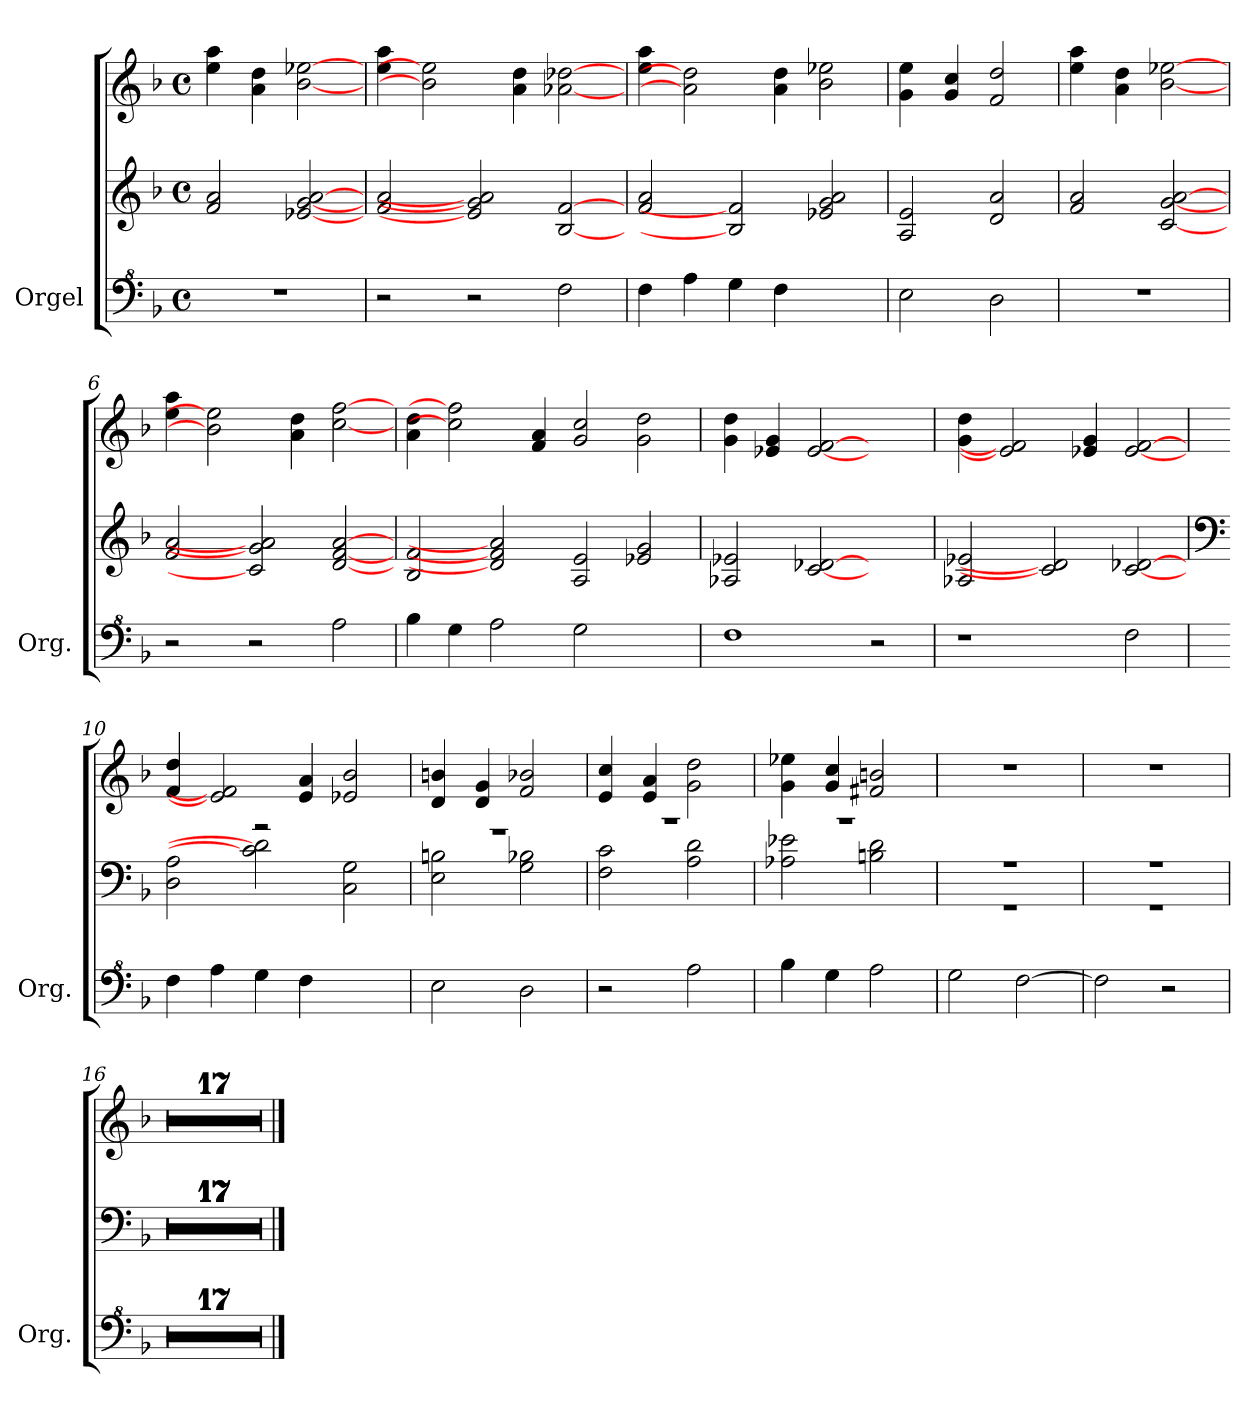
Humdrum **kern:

**kern	**kern	**kern
*part1	*part1	*part1
*staff3	*staff2	*staff1
*I"Orgel	*	*
*I'Org.	*	*
*clefF^4	*clefG2	*clefG2
*k[b-]	*k[b-]	*k[b-]
*M4/4	*M4/4	*M4/4
*met(c)	*met(c)	*met(c)
=1	=1	=1
1r	2f/ 2a/	4ee\ 4aa\
.	.	4a\ 4dd\
.	[2e-X [2g [2a	[2b- [2ee-X
=2	=2	=2
2r	2f/ 2a/	4ee\ 4aa\
.	.	2b-] 2ee-]
2r	2e-] 2g] 2a]	.
.	.	4a\ 4dd\
2f\	[2B- [2f	[2a-X [2dd-X
=3	=3	=3
4f\	2f/ 2a/	4ee\ 4aa\
4a\	.	2a-] 2dd-]
4g\	2B-] 2f]	.
4f\	.	4a\ 4dd\
2ryy	2e-X/ 2g/ 2a/	2b-\ 2ee-X\
=4	=4	=4
2e\	2A/ 2e/	4g\ 4ee\
.	.	4g/ 4cc/
2d\	2d/ 2a/	2f/ 2dd/
=5	=5	=5
1r	2f/ 2a/	4ee\ 4aa\
.	.	4a\ 4dd\
.	[2c [2g [2a	[2b- [2ee-X
!!LO:LB:g=z
=6	=6	=6
2r	2f/ 2a/	4ee\ 4aa\
.	.	2b-] 2ee-]
2r	2c] 2g] 2a]	.
.	.	4a\ 4dd\
2a\	[2d [2f [2a	[2cc [2ff
=7	=7	=7
4b-\	2B-/ 2f/	4a\ 4dd\
4g\	.	2cc] 2ff]
2a\	2d] 2f] 2a]	.
.	.	4f/ 4a/
2g\	2A/ 2e/	2g/ 2cc/
2ryy	2e-X/ 2g/	2g\ 2dd\
=8	=8	=8
1f	2A-X/ 2e-X/	4g\ 4dd\
.	.	4e-X/ 4g/
.	[2c [2d-X	[2e- [2f
2r	2ryy	2ryy
=9	=9	=9
1r	2A-X/ 2e-X/	4g\ 4dd\
.	.	2e-] 2f]
.	2c] 2d-]	.
.	.	4e-X/ 4g/
2f\	[2c [2d-X	[2e- [2f
=10	=10	=10
*	*clefF4	*
*	*	*^
4f\	2D\ 2A\	4f/ 4dd/	2ryy
4a\	.	2e-] 2f]	.
4g\	2c] 2d-]	.	2r
4f\	.	4e/ 4a/	.
2ryy	2C\ 2G\	2e-X/ 2b-/	2ryy
*	*	*v	*v
!!LO:LB:g=z
=11	=11	=11
*	*^	*
2e\	1r	2E\ 2Bn\	4d/ 4bn/
.	.	.	4d/ 4g/
2d\	.	2G\ 2B-X\	2f/ 2b-X/
=12	=12	=12	=12
2r	1r	2F\ 2c\	4e/ 4cc/
.	.	.	4e/ 4a/
2a\	.	2A\ 2d\	2g\ 2dd\
=13	=13	=13	=13
4b-\	1r	2A-X\ 2e-X\	4g\ 4ee-X\
4g\	.	.	4g/ 4cc/
2a\	.	2Bn\ 2d\	2f#X/ 2bn/
=14	=14	=14	=14
2g\	1r	1r	1r
[2f\	.	.	.
=15	=15	=15	=15
2f\]	1r	1r	1r
2r	.	.	.
=16	=16	=16	=16
1r	1r	1r	1r
=17	=17	=17	=17
1r	1r	1r	1r
=18	=18	=18	=18
1r	1r	1r	1r
!!LO:LB:g=z
=19	=19	=19	=19
1r	1r	1r	1r
=20	=20	=20	=20
1r	1r	1r	1r
=21	=21	=21	=21
1r	1r	1r	1r
=22	=22	=22	=22
1r	1r	1r	1r
=23	=23	=23	=23
1r	1r	1r	1r
=24	=24	=24	=24
1r	1r	1r	1r
=25	=25	=25	=25
1r	1r	1r	1r
=26	=26	=26	=26
1r	1r	1r	1r
=27	=27	=27	=27
1r	1r	1r	1r
=28	=28	=28	=28
1r	1r	1r	1r
!!LO:PB:g=z
=29	=29	=29	=29
1r	1r	1r	1r
=30	=30	=30	=30
1r	1r	1r	1r
=31	=31	=31	=31
1r	1r	1r	1r
=32	=32	=32	=32
1r	1r	1r	1r
*	*v	*v	*
==	==	==
*-	*-	*-
